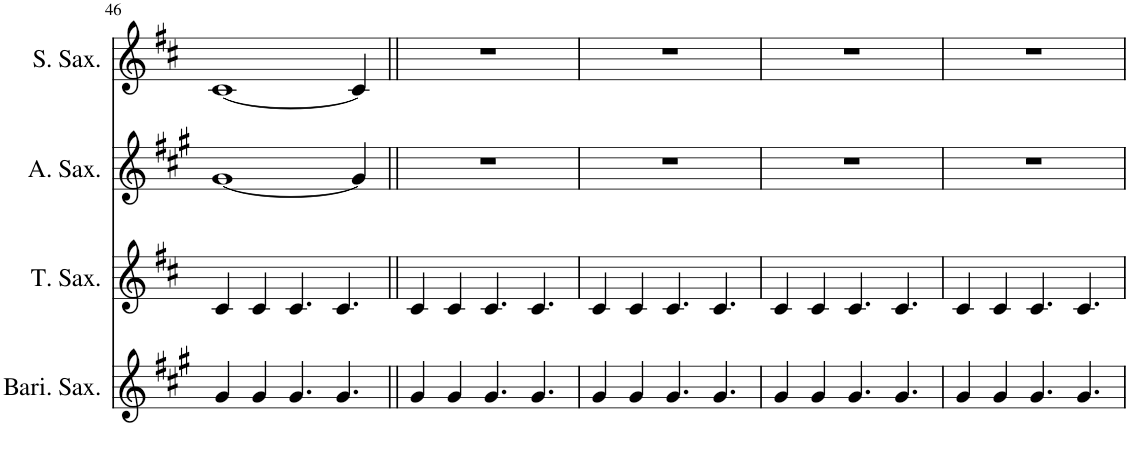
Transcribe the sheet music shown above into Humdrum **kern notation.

**kern	**kern	**kern	**kern
*part4	*part3	*part2	*part1
*staff4	*staff3	*staff2	*staff1
*I"Bari Sax (NOT JAREN)	*I"Tenor Saxophone	*I"Alto Saxophone	*I"Soprano Saxophone
*I'Bari. Sax.	*I'T. Sax.	*I'A. Sax.	*I'S. Sax.
!!LO:PB:g=z
*clefG2	*clefG2	*clefG2	*clefG2
*Trd12c21	*Trd8c14	*Trd5c9	*Trd1c2
*k[f#c#g#]	*k[f#c#]	*k[f#c#g#]	*k[f#c#]
*M5/4	*M5/4	*M5/4	*M5/4
=46	=46	=46	=46
4g#/	4c#/	[1g#	[1c#
4g#/	4c#/	.	.
4.g#/	4.c#/	.	.
4.g#/	4.c#/	.	.
.	.	4g#/]	4c#/]
=47||	=47||	=47||	=47||
4g#/	4c#/	4%5r	4%5r
4g#/	4c#/	.	.
4.g#/	4.c#/	.	.
4.g#/	4.c#/	.	.
=48	=48	=48	=48
4g#/	4c#/	4%5r	4%5r
4g#/	4c#/	.	.
4.g#/	4.c#/	.	.
4.g#/	4.c#/	.	.
=49	=49	=49	=49
4g#/	4c#/	4%5r	4%5r
4g#/	4c#/	.	.
4.g#/	4.c#/	.	.
4.g#/	4.c#/	.	.
=50	=50	=50	=50
4g#/	4c#/	4%5r	4%5r
4g#/	4c#/	.	.
4.g#/	4.c#/	.	.
4.g#/	4.c#/	.	.
=	=	=	=
*-	*-	*-	*-
